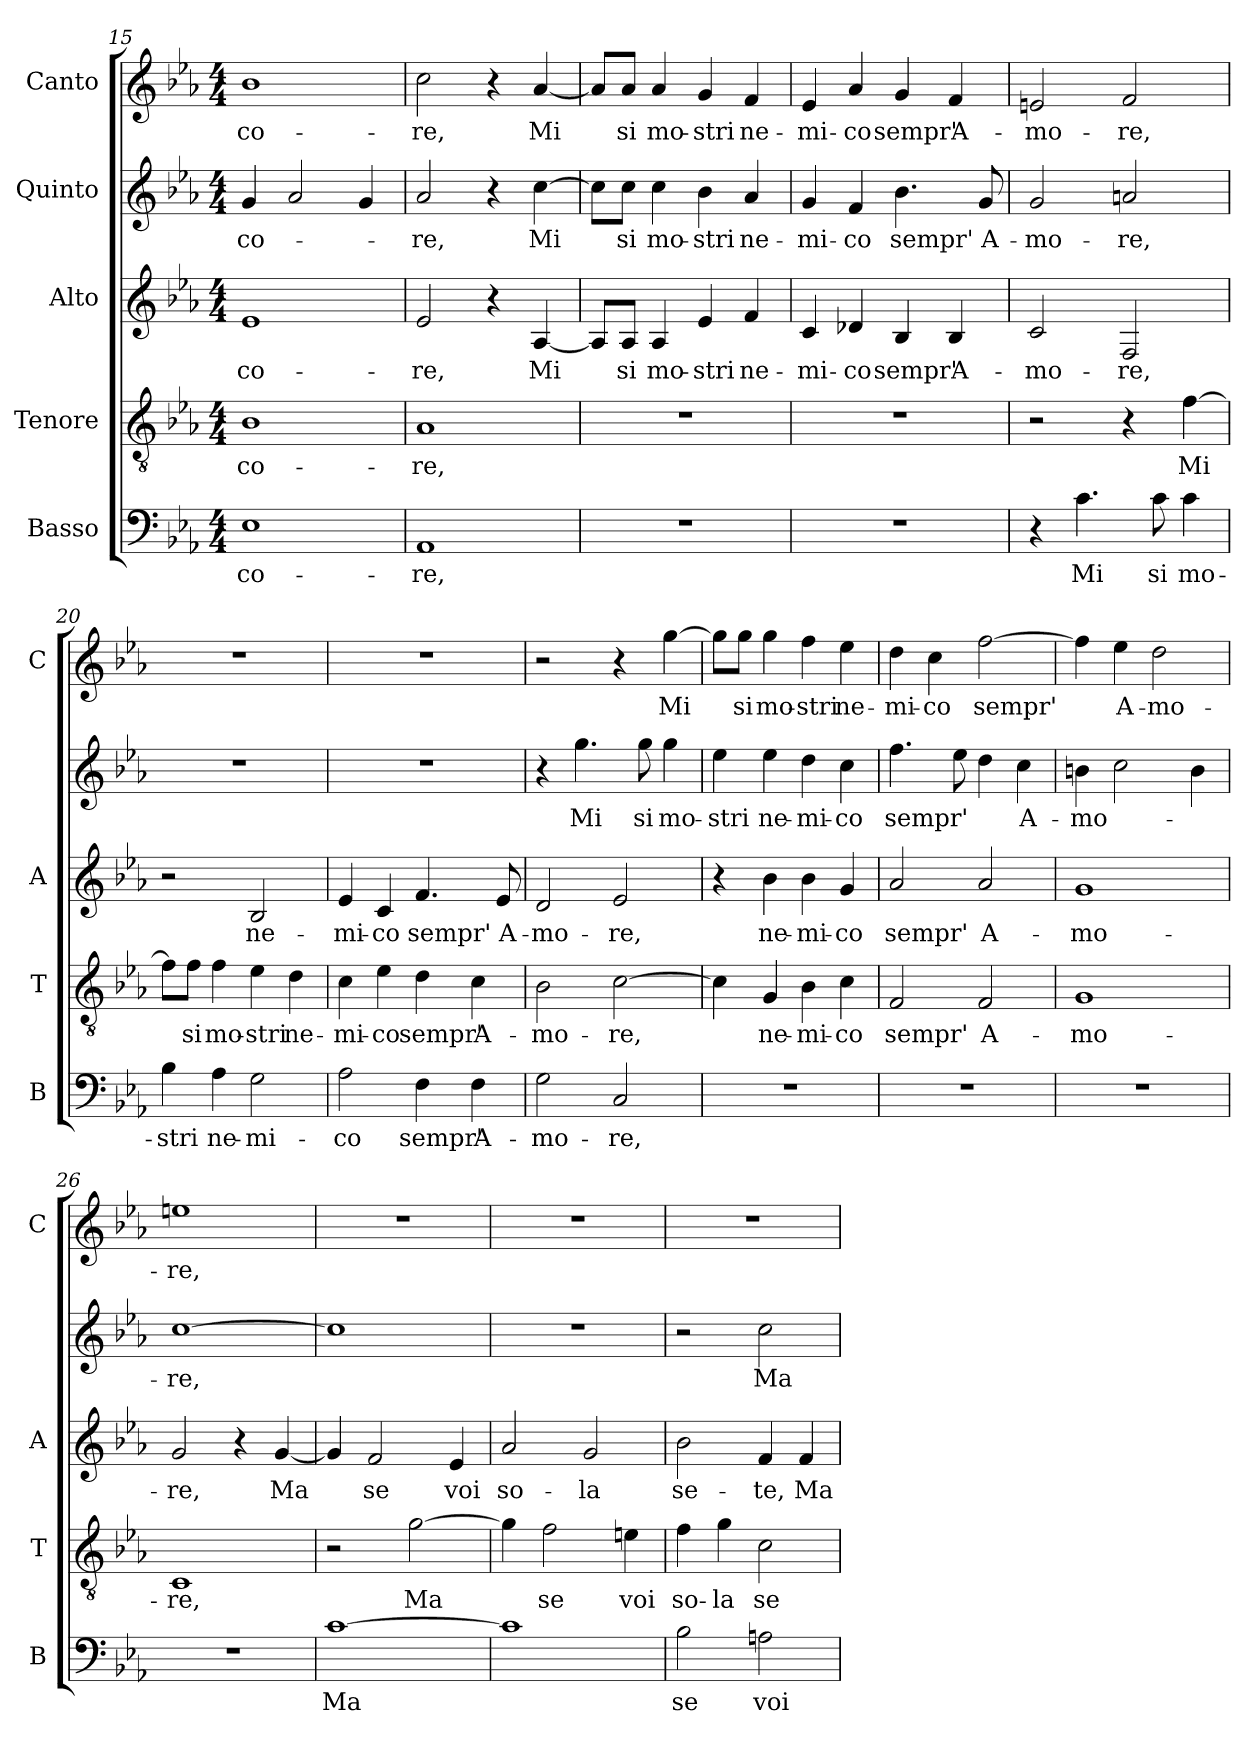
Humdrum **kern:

**kern	**text	**kern	**text	**kern	**text	**kern	**text	**kern	**text
*part5	*part5	*part4	*part4	*part3	*part3	*part2	*part2	*part1	*part1
*staff5	*staff5	*staff4	*staff4	*staff3	*staff3	*staff2	*staff2	*staff1	*staff1
*I"Basso	*	*I"Tenore	*	*I"Alto	*	*I"Quinto	*	*I"Canto	*
*I'B	*	*I'T	*	*I'A	*	*	*	*I'C	*
*clefF4	*	*clefGv2	*	*clefG2	*	*clefG2	*	*clefG2	*
*k[b-e-a-]	*	*k[b-e-a-]	*	*k[b-e-a-]	*	*k[b-e-a-]	*	*k[b-e-a-]	*
*E-:	*	*E-:	*	*E-:	*	*E-:	*	*E-:	*
*M4/4	*	*M4/4	*	*M4/4	*	*M4/4	*	*M4/4	*
=15	=15	=15	=15	=15	=15	=15	=15	=15	=15
!	!LO:LY:b	!	!LO:LY:b	!	!LO:LY:b	!	!LO:LY:b	!	!LO:LY:b
1E-	co-	1B-	co-	1e-	co-	4g/	co-	1b-	co-
.	.	.	.	.	.	2a-/	.	.	.
.	.	.	.	.	.	4g/	.	.	.
=16	=16	=16	=16	=16	=16	=16	=16	=16	=16
!	!LO:LY:b	!	!LO:LY:b	!	!LO:LY:b	!	!LO:LY:b	!	!LO:LY:b
1AA-	-re,	1A-	-re,	2e-/	-re,	2a-/	-re,	2cc\	-re,
.	.	.	.	4r	.	4r	.	4r	.
!	!	!	!	!	!LO:LY:b	!	!LO:LY:b	!	!LO:LY:b
.	.	.	.	[4A-/	Mi	[4cc\	Mi	[4a-/	Mi
=17	=17	=17	=17	=17	=17	=17	=17	=17	=17
1r	.	1r	.	8A-/L]	.	8cc\L]	.	8a-/L]	.
!	!	!	!	!	!LO:LY:b	!	!LO:LY:b	!	!LO:LY:b
.	.	.	.	8A-/J	si	8cc\J	si	8a-/J	si
!	!	!	!	!	!LO:LY:b	!	!LO:LY:b	!	!LO:LY:b
.	.	.	.	4A-/	mo-	4cc\	mo-	4a-/	mo-
!	!	!	!	!	!LO:LY:b	!	!LO:LY:b	!	!LO:LY:b
.	.	.	.	4e-/	-stri	4b-\	-stri	4g/	-stri
!	!	!	!	!	!LO:LY:b	!	!LO:LY:b	!	!LO:LY:b
.	.	.	.	4f/	ne-	4a-/	ne-	4f/	ne-
=18	=18	=18	=18	=18	=18	=18	=18	=18	=18
!	!	!	!	!	!LO:LY:b	!	!LO:LY:b	!	!LO:LY:b
1r	.	1r	.	4c/	-mi-	4g/	-mi-	4e-/	-mi-
!	!	!	!	!	!LO:LY:b	!	!LO:LY:b	!	!LO:LY:b
.	.	.	.	4d-X/	-co	4f/	-co	4a-/	-co
!	!	!	!	!	!LO:LY:b	!	!LO:LY:b	!	!LO:LY:b
.	.	.	.	4B-/	sempr'	4.b-\	sempr'	4g/	sempr'
!	!	!	!	!	!LO:LY:b	!	!	!	!LO:LY:b
.	.	.	.	4B-/	A-	.	.	4f/	A-
!	!	!	!	!	!	!	!LO:LY:b	!	!
.	.	.	.	.	.	8g/	A-	.	.
=19	=19	=19	=19	=19	=19	=19	=19	=19	=19
!	!	!	!	!	!LO:LY:b	!	!LO:LY:b	!	!LO:LY:b
4r	.	2r	.	2c/	-mo-	2g/	-mo-	2en/	-mo-
!	!LO:LY:b	!	!	!	!	!	!	!	!
4.c\	Mi	.	.	.	.	.	.	.	.
!	!	!	!	!	!LO:LY:b	!	!LO:LY:b	!	!LO:LY:b
.	.	4r	.	2F/	-re,	2an/	-re,	2f/	-re,
!	!LO:LY:b	!	!	!	!	!	!	!	!
8c\	si	.	.	.	.	.	.	.	.
!	!LO:LY:b	!	!LO:LY:b	!	!	!	!	!	!
4c\	mo-	[4f\	Mi	.	.	.	.	.	.
=20	=20	=20	=20	=20	=20	=20	=20	=20	=20
!	!LO:LY:b	!	!	!	!	!	!	!	!
4B-\	-stri	8f\L]	.	2r	.	1r	.	1r	.
!	!	!	!LO:LY:b	!	!	!	!	!	!
.	.	8f\J	si	.	.	.	.	.	.
!	!LO:LY:b	!	!LO:LY:b	!	!	!	!	!	!
4A-\	ne-	4f\	mo-	.	.	.	.	.	.
!	!LO:LY:b	!	!LO:LY:b	!	!LO:LY:b	!	!	!	!
2G\	-mi-	4e-\	-stri	2B-/	ne-	.	.	.	.
!	!	!	!LO:LY:b	!	!	!	!	!	!
.	.	4d\	ne-	.	.	.	.	.	.
!!LO:LB:g=z
=21	=21	=21	=21	=21	=21	=21	=21	=21	=21
!	!LO:LY:b	!	!LO:LY:b	!	!LO:LY:b	!	!	!	!
2A-\	-co	4c\	-mi-	4e-/	-mi-	1r	.	1r	.
!	!	!	!LO:LY:b	!	!LO:LY:b	!	!	!	!
.	.	4e-\	-co	4c/	-co	.	.	.	.
!	!LO:LY:b	!	!LO:LY:b	!	!LO:LY:b	!	!	!	!
4F\	sempr'	4d\	sempr'	4.f/	sempr'	.	.	.	.
!	!LO:LY:b	!	!LO:LY:b	!	!	!	!	!	!
4F\	A-	4c\	A-	.	.	.	.	.	.
!	!	!	!	!	!LO:LY:b	!	!	!	!
.	.	.	.	8e-/	A-	.	.	.	.
=22	=22	=22	=22	=22	=22	=22	=22	=22	=22
!	!LO:LY:b	!	!LO:LY:b	!	!LO:LY:b	!	!	!	!
2G\	-mo-	2B-\	-mo-	2d/	-mo-	4r	.	2r	.
!	!	!	!	!	!	!	!LO:LY:b	!	!
.	.	.	.	.	.	4.gg\	Mi	.	.
!	!LO:LY:b	!	!LO:LY:b	!	!LO:LY:b	!	!	!	!
2C/	-re,	[2c\	-re,	2e-/	-re,	.	.	4r	.
!	!	!	!	!	!	!	!LO:LY:b	!	!
.	.	.	.	.	.	8gg\	si	.	.
!	!	!	!	!	!	!	!LO:LY:b	!	!LO:LY:b
.	.	.	.	.	.	4gg\	mo-	[4gg\	Mi
=23	=23	=23	=23	=23	=23	=23	=23	=23	=23
!	!	!	!	!	!	!	!LO:LY:b	!	!
1r	.	4c\]	.	4r	.	4ee-\	-stri	8gg\L]	.
!	!	!	!	!	!	!	!	!	!LO:LY:b
.	.	.	.	.	.	.	.	8gg\J	si
!	!	!	!LO:LY:b	!	!LO:LY:b	!	!LO:LY:b	!	!LO:LY:b
.	.	4G/	ne-	4b-\	ne-	4ee-\	ne-	4gg\	mo-
!	!	!	!LO:LY:b	!	!LO:LY:b	!	!LO:LY:b	!	!LO:LY:b
.	.	4B-\	-mi-	4b-\	-mi-	4dd\	-mi-	4ff\	-stri
!	!	!	!LO:LY:b	!	!LO:LY:b	!	!LO:LY:b	!	!LO:LY:b
.	.	4c\	-co	4g/	-co	4cc\	-co	4ee-\	ne-
=24	=24	=24	=24	=24	=24	=24	=24	=24	=24
!	!	!	!LO:LY:b	!	!LO:LY:b	!	!LO:LY:b	!	!LO:LY:b
1r	.	2F/	sempr'	2a-/	sempr'	4.ff\	sempr'	4dd\	-mi-
!	!	!	!	!	!	!	!	!	!LO:LY:b
.	.	.	.	.	.	.	.	4cc\	-co
.	.	.	.	.	.	8ee-\	.	.	.
!	!	!	!LO:LY:b	!	!LO:LY:b	!	!	!	!LO:LY:b
.	.	2F/	A-	2a-/	A-	4dd\	.	[2ff\	sempr'
!	!	!	!	!	!	!	!LO:LY:b	!	!
.	.	.	.	.	.	4cc\	A-	.	.
=25	=25	=25	=25	=25	=25	=25	=25	=25	=25
!	!	!	!LO:LY:b	!	!LO:LY:b	!	!LO:LY:b	!	!
1r	.	1G	-mo-	1g	-mo-	4bn\	-mo-	4ff\]	.
!	!	!	!	!	!	!	!	!	!LO:LY:b
.	.	.	.	.	.	2cc\	.	4ee-\	A-
!	!	!	!	!	!	!	!	!	!LO:LY:b
.	.	.	.	.	.	.	.	2dd\	-mo-
.	.	.	.	.	.	4b\	.	.	.
=26	=26	=26	=26	=26	=26	=26	=26	=26	=26
!	!	!	!LO:LY:b	!	!LO:LY:b	!	!LO:LY:b	!	!LO:LY:b
1r	.	1C	-re,	2g/	-re,	[1cc	-re,	1een	-re,
.	.	.	.	4r	.	.	.	.	.
!	!	!	!	!	!LO:LY:b	!	!	!	!
.	.	.	.	[4g/	Ma	.	.	.	.
=27	=27	=27	=27	=27	=27	=27	=27	=27	=27
!	!LO:LY:b	!	!	!	!	!	!	!	!
[1c	Ma	2r	.	4g/]	.	1cc]	.	1r	.
!	!	!	!	!	!LO:LY:b	!	!	!	!
.	.	.	.	2f/	se	.	.	.	.
!	!	!	!LO:LY:b	!	!	!	!	!	!
.	.	[2g\	Ma	.	.	.	.	.	.
!	!	!	!	!	!LO:LY:b	!	!	!	!
.	.	.	.	4e-/	voi	.	.	.	.
!!LO:LB:g=z
=28	=28	=28	=28	=28	=28	=28	=28	=28	=28
!	!	!	!	!	!LO:LY:b	!	!	!	!
1c]	.	4g\]	.	2a-/	so-	1r	.	1r	.
!	!	!	!LO:LY:b	!	!	!	!	!	!
.	.	2f\	se	.	.	.	.	.	.
!	!	!	!	!	!LO:LY:b	!	!	!	!
.	.	.	.	2g/	-la	.	.	.	.
!	!	!	!LO:LY:b	!	!	!	!	!	!
.	.	4en\	voi	.	.	.	.	.	.
=29	=29	=29	=29	=29	=29	=29	=29	=29	=29
!	!LO:LY:b	!	!LO:LY:b	!	!LO:LY:b	!	!	!	!
2B-\	se	4f\	so-	2b-\	se-	2r	.	1r	.
!	!	!	!LO:LY:b	!	!	!	!	!	!
.	.	4g\	-la	.	.	.	.	.	.
!	!LO:LY:b	!	!LO:LY:b	!	!LO:LY:b	!	!LO:LY:b	!	!
2An\	voi	2c\	se-	4f/	-te,	2cc\	Ma	.	.
!	!	!	!	!	!LO:LY:b	!	!	!	!
.	.	.	.	4f/	Ma	.	.	.	.
=	=	=	=	=	=	=	=	=	=
*-	*-	*-	*-	*-	*-	*-	*-	*-	*-
